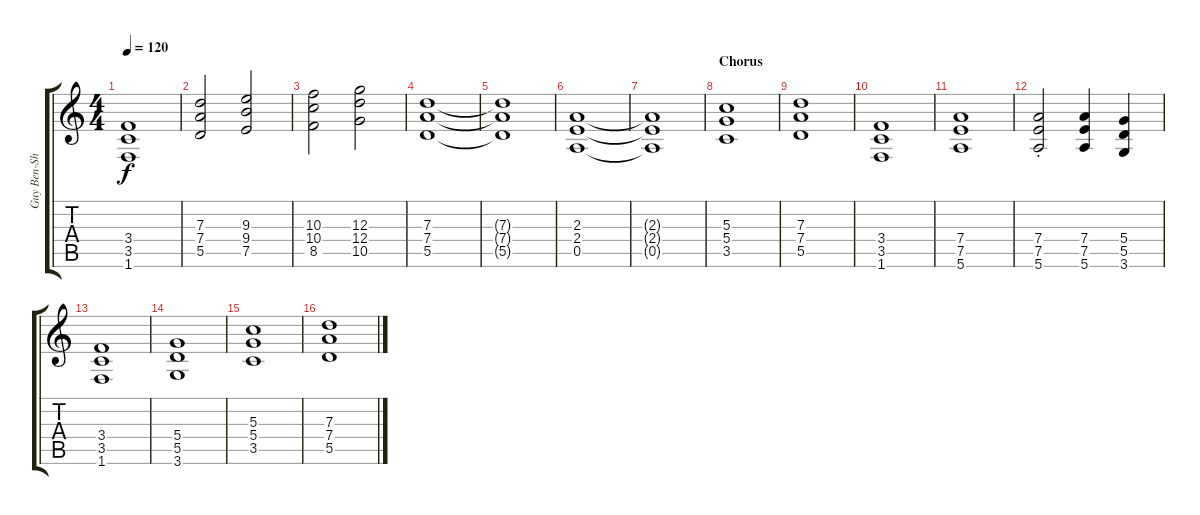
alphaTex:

\track ("Guy Ben-Shitrit (Rithm Guitar)" "Guy Ben-Sh") {instrument distortionguitar}
\staff {score tabs}
\tuning (E4 B3 G3 D3 A2 E2) {hide}
\ts (4 4)
\tempo 120
\clef g2
\ks c
(3.4 3.5 1.6).1{dy f} |
(7.3 7.4 5.5).2 (9.3 9.4 7.5).2 |
(10.3 10.4 8.5).2 (12.3 12.4 10.5).2 |
(7.3 7.4 5.5).1 |
(7.3{t} 7.4{t} 5.5{t}).1 |
(2.3 2.4 0.5).1 |
(2.3{t} 2.4{t} 0.5{t}).1 |
\section ("" "Chorus")
(5.3 5.4 3.5).1 |
(7.3 7.4 5.5).1 |
(3.4 3.5 1.6).1 |
(7.4 7.5 5.6).1 |
(7.4{st} 7.5{st} 5.6{st}).2 (7.4 7.5 5.6).4 (5.4 5.5 3.6).4 |
(3.4 3.5 1.6).1 |
(5.4 5.5 3.6).1 |
(5.3 5.4 3.5).1 |
(7.3 7.4 5.5).1
